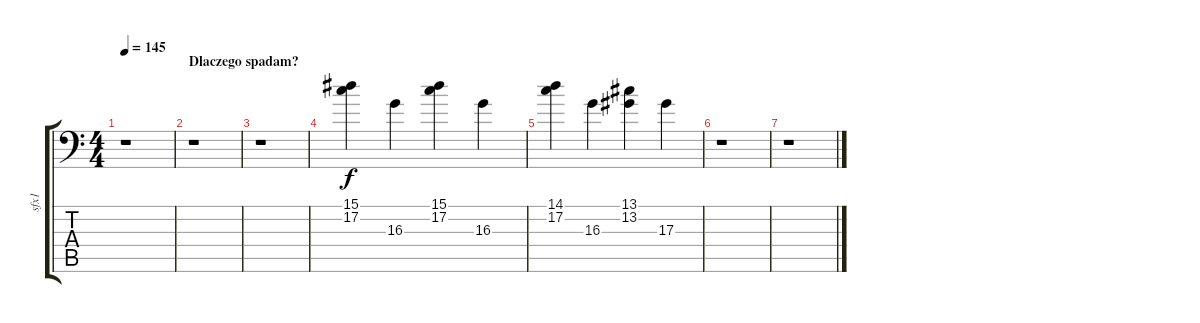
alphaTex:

\track ("sfx1" "sfx1") {instrument ocarina}
\staff {score tabs}
\tuning (C4 G3 Eb3 Bb2 F2 Bb1) {hide}
\ts (4 4)
\tempo 145
\clef f4
\ks c
r.1{dy f} |
\section ("" "Dlaczego spadam?")
r.1 |
r.1 |
(15.1 17.2).4{volume 12 balance 13 instrument ocarina} 16.3.4 (15.1 17.2).4 16.3.4 |
(14.1 17.2).4 16.3.4 (13.1 13.2).4 17.3.4 |
r.1 |
r.1
